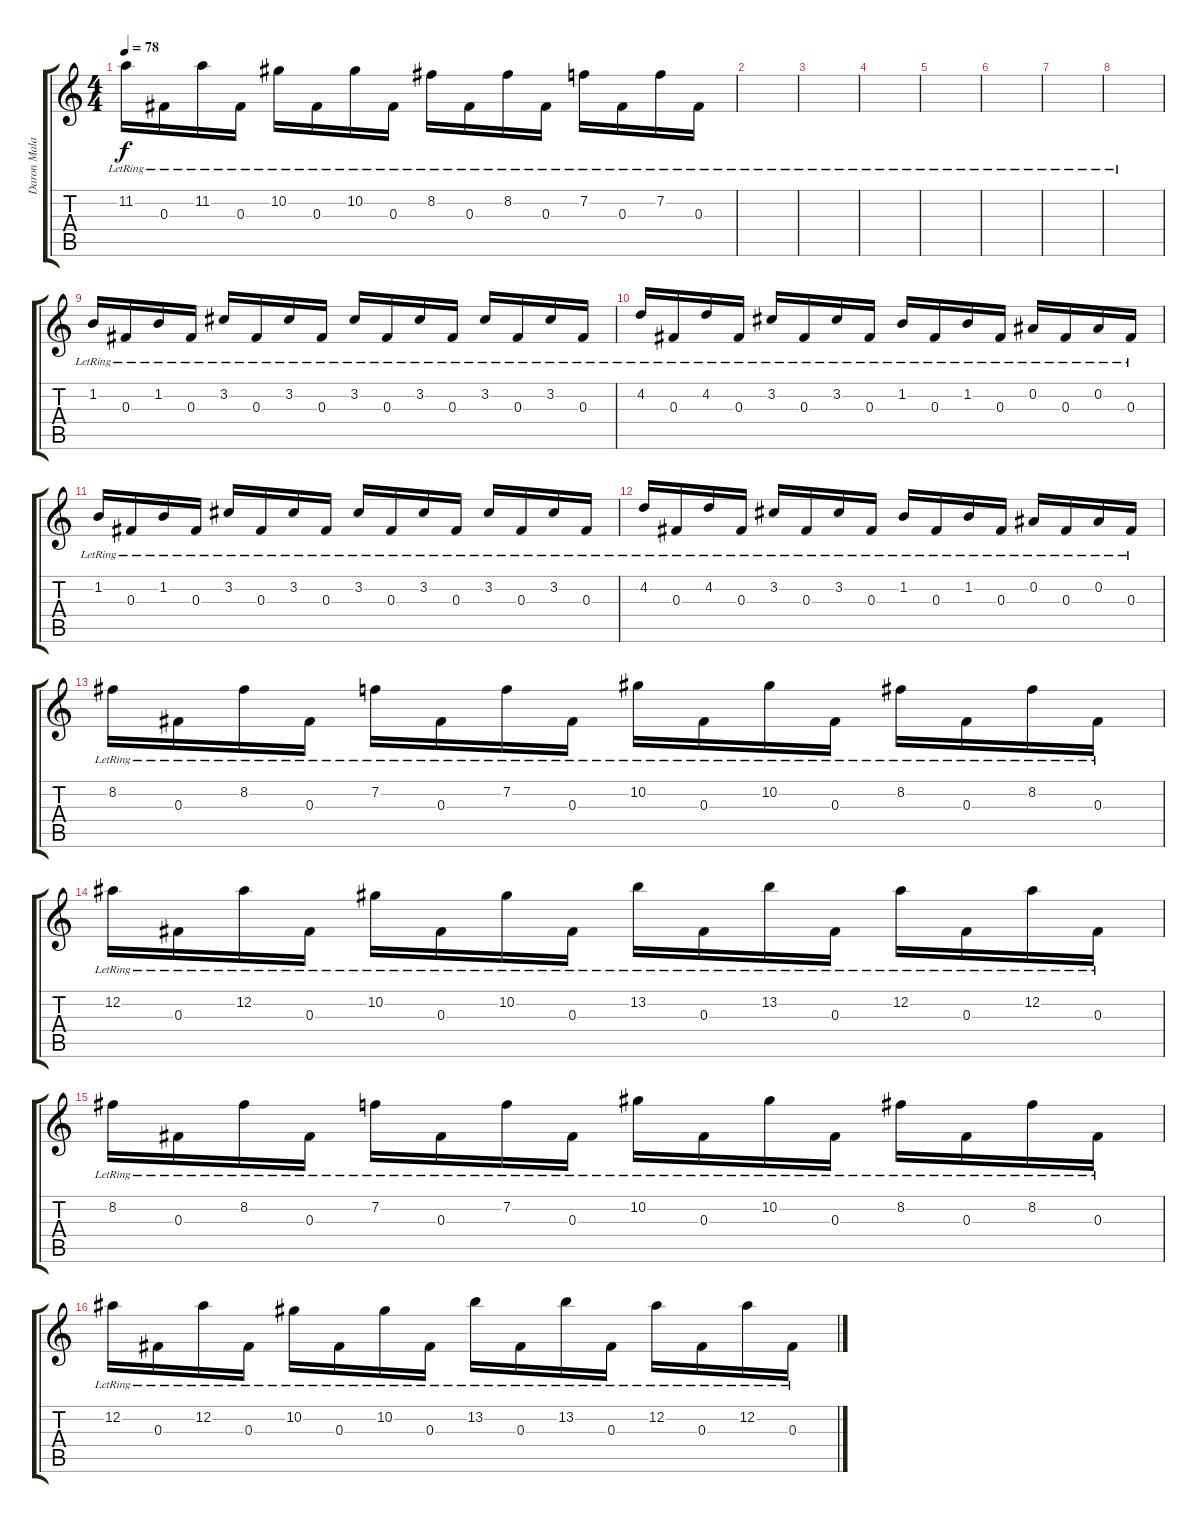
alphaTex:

\track ("Daron Malakian (Clean Guitar)" "Daron Mala") {instrument electricguitarclean}
\staff {score tabs}
\tuning (Eb4 Bb3 Gb3 Db3 Ab2 Eb2) {hide}
\ts (4 4)
\tempo 78
\clef g2
\ks c
11.2{lr}.16{dy f} 0.3{lr}.16 11.2{lr}.16 0.3{lr}.16 10.2{lr}.16 0.3{lr}.16 10.2{lr}.16 0.3{lr}.16 8.2{lr}.16 0.3{lr}.16 8.2{lr}.16 0.3{lr}.16 7.2{lr}.16 0.3{lr}.16 7.2{lr}.16 0.3{lr}.16 |
|
|
|
|
|
|
|
1.2{lr}.16 0.3{lr}.16 1.2{lr}.16 0.3{lr}.16 3.2{lr}.16 0.3{lr}.16 3.2{lr}.16 0.3{lr}.16 3.2{lr}.16 0.3{lr}.16 3.2{lr}.16 0.3{lr}.16 3.2{lr}.16 0.3{lr}.16 3.2{lr}.16 0.3{lr}.16 |
4.2{lr}.16 0.3{lr}.16 4.2{lr}.16 0.3{lr}.16 3.2{lr}.16 0.3{lr}.16 3.2{lr}.16 0.3{lr}.16 1.2{lr}.16 0.3{lr}.16 1.2{lr}.16 0.3{lr}.16 0.2{lr}.16 0.3{lr}.16 0.2{lr}.16 0.3{lr}.16 |
1.2{lr}.16 0.3{lr}.16 1.2{lr}.16 0.3{lr}.16 3.2{lr}.16 0.3{lr}.16 3.2{lr}.16 0.3{lr}.16 3.2{lr}.16 0.3{lr}.16 3.2{lr}.16 0.3{lr}.16 3.2{lr}.16 0.3{lr}.16 3.2{lr}.16 0.3{lr}.16 |
4.2{lr}.16 0.3{lr}.16 4.2{lr}.16 0.3{lr}.16 3.2{lr}.16 0.3{lr}.16 3.2{lr}.16 0.3{lr}.16 1.2{lr}.16 0.3{lr}.16 1.2{lr}.16 0.3{lr}.16 0.2{lr}.16 0.3{lr}.16 0.2{lr}.16 0.3{lr}.16 |
8.2{lr}.16 0.3{lr}.16 8.2{lr}.16 0.3{lr}.16 7.2{lr}.16 0.3{lr}.16 7.2{lr}.16 0.3{lr}.16 10.2{lr}.16 0.3{lr}.16 10.2{lr}.16 0.3{lr}.16 8.2{lr}.16 0.3{lr}.16 8.2{lr}.16 0.3{lr}.16 |
12.2{lr}.16 0.3{lr}.16 12.2{lr}.16 0.3{lr}.16 10.2{lr}.16 0.3{lr}.16 10.2{lr}.16 0.3{lr}.16 13.2{lr}.16 0.3{lr}.16 13.2{lr}.16 0.3{lr}.16 12.2{lr}.16 0.3{lr}.16 12.2{lr}.16 0.3{lr}.16 |
8.2{lr}.16 0.3{lr}.16 8.2{lr}.16 0.3{lr}.16 7.2{lr}.16 0.3{lr}.16 7.2{lr}.16 0.3{lr}.16 10.2{lr}.16 0.3{lr}.16 10.2{lr}.16 0.3{lr}.16 8.2{lr}.16 0.3{lr}.16 8.2{lr}.16 0.3{lr}.16 |
12.2{lr}.16 0.3{lr}.16 12.2{lr}.16 0.3{lr}.16 10.2{lr}.16 0.3{lr}.16 10.2{lr}.16 0.3{lr}.16 13.2{lr}.16 0.3{lr}.16 13.2{lr}.16 0.3{lr}.16 12.2{lr}.16 0.3{lr}.16 12.2{lr}.16 0.3{lr}.16
